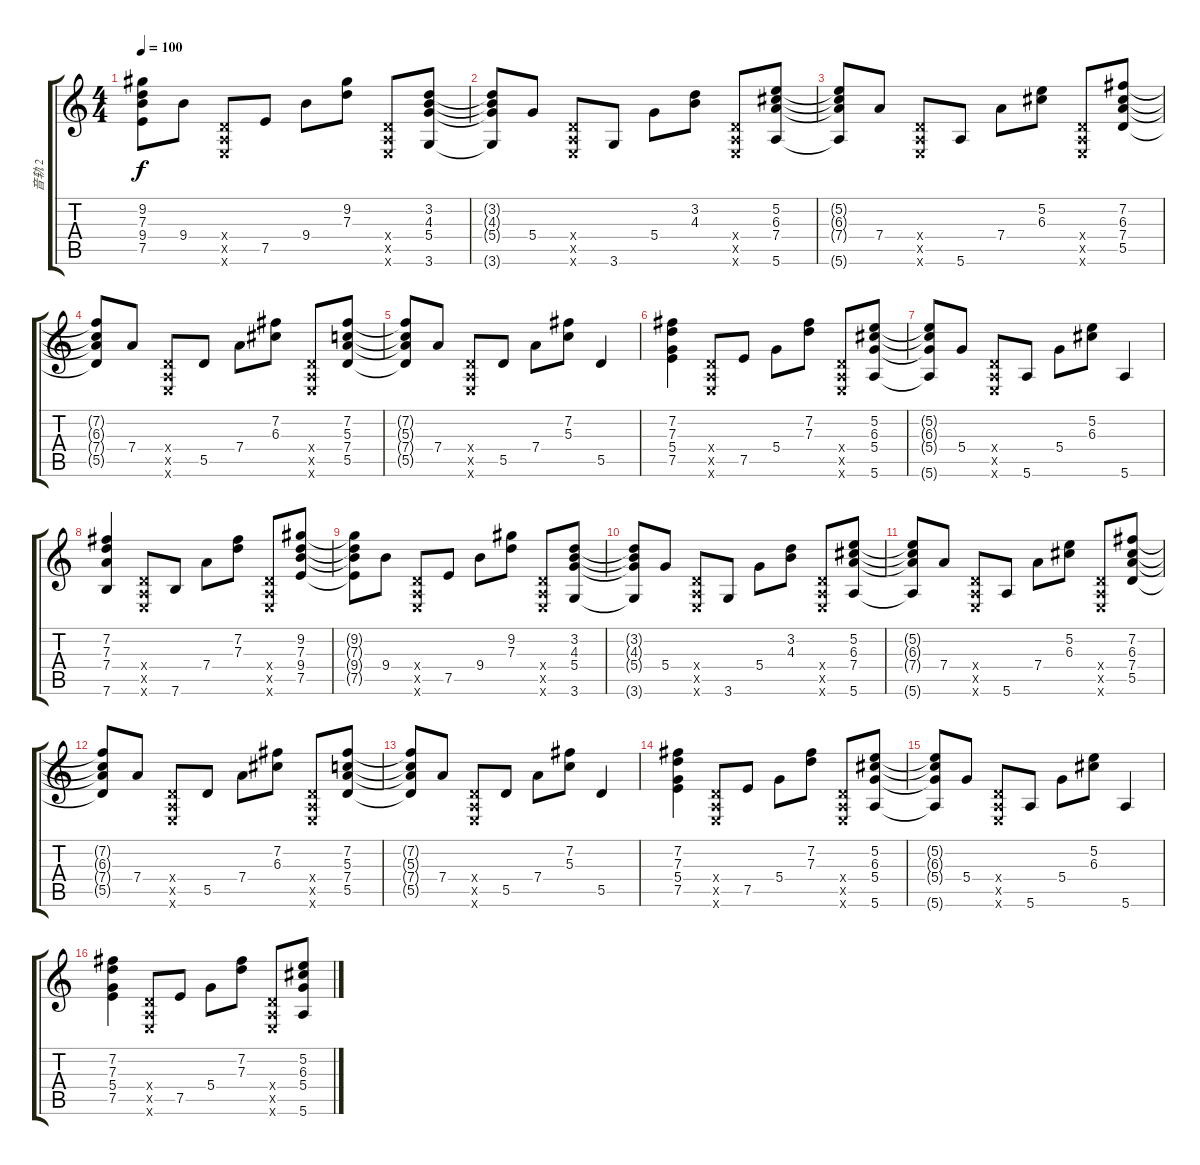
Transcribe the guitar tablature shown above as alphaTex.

\track ("音轨 2" "音轨 2") {instrument acousticguitarsteel}
\staff {score tabs}
\tuning (E4 B3 G3 D3 A2 E2) {hide}
\ts (4 4)
\tempo 100
\clef g2
\ks c
(9.2{t} 7.3{t} 9.4{t} 7.5{t}).8{dy f} 9.4.8 (0.4{x} 0.5{x} 0.6{x}).8 7.5.8 9.4.8 (9.2 7.3).8 (0.4{x} 0.5{x} 0.6{x}).8 (3.2 4.3 5.4 3.6).8 |
(3.2{t} 4.3{t} 5.4{t} 3.6{t}).8 5.4.8 (0.4{x} 0.5{x} 0.6{x}).8 3.6.8 5.4.8 (3.2 4.3).8 (0.4{x} 0.5{x} 0.6{x}).8 (5.2 6.3 7.4 5.6).8 |
(5.2{t} 6.3{t} 7.4{t} 5.6{t}).8 7.4.8 (0.4{x} 0.5{x} 0.6{x}).8 5.6.8 7.4.8 (5.2 6.3).8 (0.4{x} 0.5{x} 0.6{x}).8 (7.2 6.3 7.4 5.5).8 |
(7.2{t} 6.3{t} 7.4{t} 5.5{t}).8 7.4.8 (0.4{x} 0.5{x} 0.6{x}).8 5.5.8 7.4.8 (7.2 6.3).8 (0.4{x} 0.5{x} 0.6{x}).8 (7.2 5.3 7.4 5.5).8 |
(7.2{t} 5.3{t} 7.4{t} 5.5{t}).8 7.4.8 (0.4{x} 0.5{x} 0.6{x}).8 5.5.8 7.4.8 (7.2 5.3).8 5.5.4 |
(7.2 7.3 5.4 7.5).4 (0.4{x} 0.5{x} 0.6{x}).8 7.5.8 5.4.8 (7.2 7.3).8 (0.4{x} 0.5{x} 0.6{x}).8 (5.2 6.3 5.4 5.6).8 |
(5.2{t} 6.3{t} 5.4{t} 5.6{t}).8 5.4.8 (0.4{x} 0.5{x} 0.6{x}).8 5.6.8 5.4.8 (5.2 6.3).8 5.6.4 |
(7.2 7.3 7.4 7.6).4 (0.4{x} 0.5{x} 0.6{x}).8 7.6.8 7.4.8 (7.2 7.3).8 (0.4{x} 0.5{x} 0.6{x}).8 (9.2 7.3 9.4 7.5).8 |
(9.2{t} 7.3{t} 9.4{t} 7.5{t}).8 9.4.8 (0.4{x} 0.5{x} 0.6{x}).8 7.5.8 9.4.8 (9.2 7.3).8 (0.4{x} 0.5{x} 0.6{x}).8 (3.2 4.3 5.4 3.6).8 |
(3.2{t} 4.3{t} 5.4{t} 3.6{t}).8 5.4.8 (0.4{x} 0.5{x} 0.6{x}).8 3.6.8 5.4.8 (3.2 4.3).8 (0.4{x} 0.5{x} 0.6{x}).8 (5.2 6.3 7.4 5.6).8 |
(5.2{t} 6.3{t} 7.4{t} 5.6{t}).8 7.4.8 (0.4{x} 0.5{x} 0.6{x}).8 5.6.8 7.4.8 (5.2 6.3).8 (0.4{x} 0.5{x} 0.6{x}).8 (7.2 6.3 7.4 5.5).8 |
(7.2{t} 6.3{t} 7.4{t} 5.5{t}).8 7.4.8 (0.4{x} 0.5{x} 0.6{x}).8 5.5.8 7.4.8 (7.2 6.3).8 (0.4{x} 0.5{x} 0.6{x}).8 (7.2 5.3 7.4 5.5).8 |
(7.2{t} 5.3{t} 7.4{t} 5.5{t}).8 7.4.8 (0.4{x} 0.5{x} 0.6{x}).8 5.5.8 7.4.8 (7.2 5.3).8 5.5.4 |
(7.2 7.3 5.4 7.5).4 (0.4{x} 0.5{x} 0.6{x}).8 7.5.8 5.4.8 (7.2 7.3).8 (0.4{x} 0.5{x} 0.6{x}).8 (5.2 6.3 5.4 5.6).8 |
(5.2{t} 6.3{t} 5.4{t} 5.6{t}).8 5.4.8 (0.4{x} 0.5{x} 0.6{x}).8 5.6.8 5.4.8 (5.2 6.3).8 5.6.4 |
(7.2 7.3 5.4 7.5).4 (0.4{x} 0.5{x} 0.6{x}).8 7.5.8 5.4.8 (7.2 7.3).8 (0.4{x} 0.5{x} 0.6{x}).8 (5.2 6.3 5.4 5.6).8
